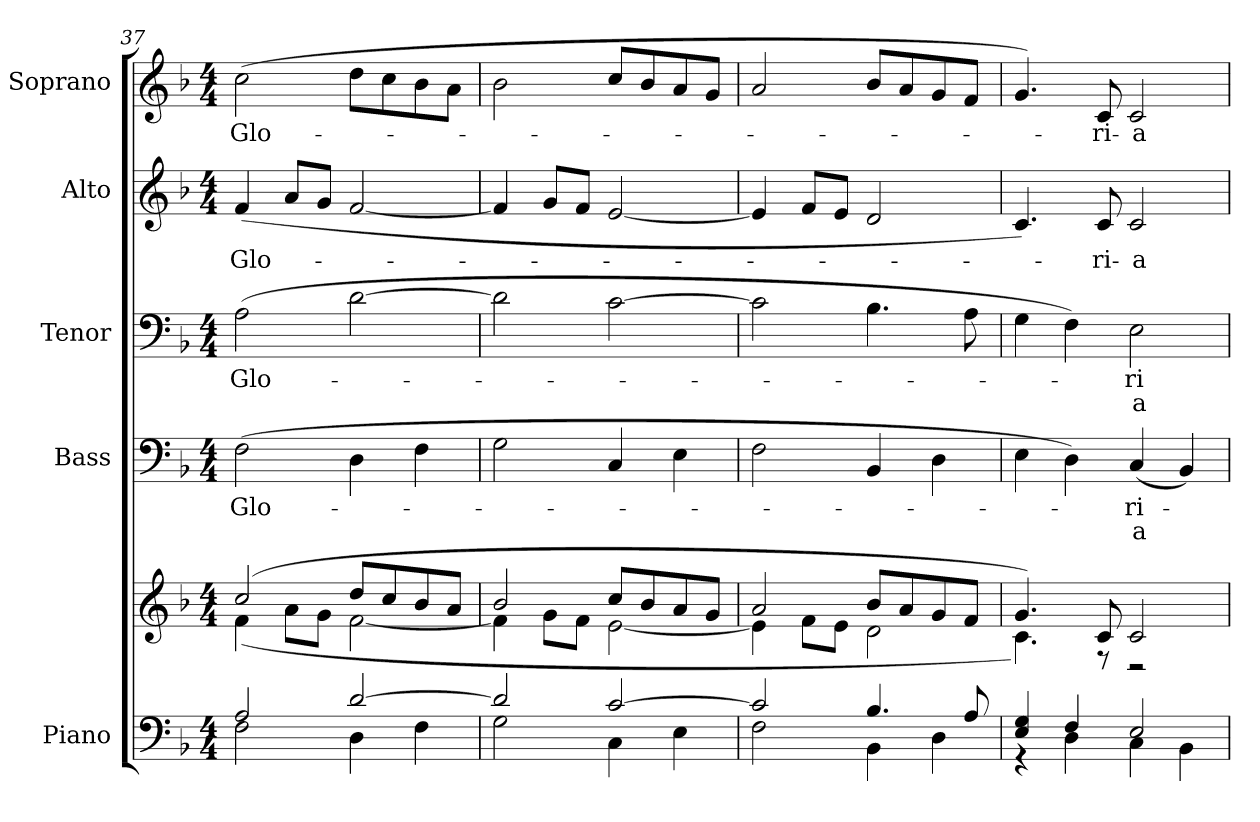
**kern	**kern	**kern	**text	**text	**kern	**text	**text	**kern	**text	**kern	**text
*part5	*part5	*part4	*part4	*part4	*part3	*part3	*part3	*part2	*part2	*part1	*part1
*staff6	*staff5	*staff4	*staff4	*staff4	*staff3	*staff3	*staff3	*staff2	*staff2	*staff1	*staff1
*I"Piano	*	*I"Bass	*	*	*I"Tenor	*	*	*I"Alto	*	*I"Soprano	*
*I'Pno.	*	*I'B.	*	*	*I'T.	*	*	*I'A.	*	*I'S.	*
*clefF4	*clefG2	*clefF4	*	*	*clefF4	*	*	*clefG2	*	*clefG2	*
*k[b-]	*k[b-]	*k[b-]	*	*	*k[b-]	*	*	*k[b-]	*	*k[b-]	*
*F:	*F:	*F:	*	*	*F:	*	*	*F:	*	*F:	*
*M4/4	*M4/4	*M4/4	*	*	*M4/4	*	*	*M4/4	*	*M4/4	*
=37	=37	=37	=37	=37	=37	=37	=37	=37	=37	=37	=37
*^	*^	*	*	*	*	*	*	*	*	*	*
!	!	!	!	!	!LO:LY:b:color=#000000	!	!	!	!	!	!	!	!
!	!	!	!	!	!	!	!	!LO:LY:b:color=#000000	!	!	!	!	!
!	!	!	!	!	!	!	!	!	!	!	!LO:LY:b:color=#000000	!	!
!	!	!	!	!	!	!	!	!	!	!	!	!	!LO:LY:b:color=#000000
2Ai/	2Fi\	(2cci/	(4fi\	(2Fi\	Glo-	.	(2Ai\	Glo-	.	(4fi/	Glo-	(2cci\	Glo-
.	.	.	8ai\L	.	.	.	.	.	.	8ai/L	.	.	.
.	.	.	8gi\J	.	.	.	.	.	.	8gi/J	.	.	.
[>2di/	4Di\	8ddi/L	[<2fi\	4Di\	.	.	[>2di\	.	.	[<2fi/	.	8ddi\L	.
.	.	8cci/	.	.	.	.	.	.	.	.	.	8cci\	.
.	4Fi\	8b-i/	.	4Fi\	.	.	.	.	.	.	.	8b-i\	.
.	.	8ai/J	.	.	.	.	.	.	.	.	.	8ai\J	.
!!LO:PB:g=z
=38	=38	=38	=38	=38	=38	=38	=38	=38	=38	=38	=38	=38	=38
2di/]	2Gi\	2b-i/	4fi\]	2Gi\	.	.	2di\]	.	.	4fi/]	.	2b-i\	.
.	.	.	8gi\L	.	.	.	.	.	.	8gi/L	.	.	.
.	.	.	8fi\J	.	.	.	.	.	.	8fi/J	.	.	.
[>2ci/	4Ci\	8cci/L	[<2ei\	4Ci/	.	.	[>2ci\	.	.	[<2ei/	.	8cci/L	.
.	.	8b-i/	.	.	.	.	.	.	.	.	.	8b-i/	.
.	4Ei\	8ai/	.	4Ei\	.	.	.	.	.	.	.	8ai/	.
.	.	8gi/J	.	.	.	.	.	.	.	.	.	8gi/J	.
=39	=39	=39	=39	=39	=39	=39	=39	=39	=39	=39	=39	=39	=39
2ci/]	2Fi\	2ai/	4ei\]	2Fi\	.	.	2ci\]	.	.	4ei/]	.	2ai/	.
.	.	.	8fi\L	.	.	.	.	.	.	8fi/L	.	.	.
.	.	.	8ei\J	.	.	.	.	.	.	8ei/J	.	.	.
4.B-i/	4BB-i\	8b-i/L	2di\	4BB-i/	.	.	4.B-i\	.	.	2di/	.	8b-i/L	.
.	.	8ai/	.	.	.	.	.	.	.	.	.	8ai/	.
.	4Di\	8gi/	.	4Di\	.	.	.	.	.	.	.	8gi/	.
8Ai/	.	8fi/J	.	.	.	.	8Ai\	.	.	.	.	8fi/J	.
!!LO:PB:g=z
=40	=40	=40	=40	=40	=40	=40	=40	=40	=40	=40	=40	=40	=40
4Ei/ 4Gi	4r	4.gi/)	4.ci\)	4Ei\	.	.	4Gi\	.	.	4.ci/)	.	4.gi/)	.
4Fi/	4Di\	.	.	4Di\)	.	.	4Fi\)	.	.	.	.	.	.
!	!	!	!	!	!	!	!	!	!	!	!LO:LY:b:color=#000000	!	!
!	!	!	!	!	!	!	!	!	!	!	!	!	!LO:LY:b:color=#000000
.	.	8ci/	8r	.	.	.	.	.	.	8ci/	-ri-	8ci/	-ri-
!	!	!	!	!	!LO:LY:b:color=#000000	!LO:LY:b:color=#000000	!	!	!	!	!	!	!
!	!	!	!	!	!	!	!	!LO:LY:b:color=#000000	!LO:LY:b:color=#000000	!	!	!	!
!	!	!	!	!	!	!	!	!	!	!	!LO:LY:b:color=#000000	!	!
!	!	!	!	!	!	!	!	!	!	!	!	!	!LO:LY:b:color=#000000
2Ei/	4Ci\	2ci/	2r	(4Ci/	-ri-	-a	2Ei\	-ri-	-a	2ci/	-a	2ci/	-a
.	4BB-i\	.	.	4BB-i/)	.	.	.	.	.	.	.	.	.
*v	*v	*	*	*	*	*	*	*	*	*	*	*	*
*	*v	*v	*	*	*	*	*	*	*	*	*	*
=	=	=	=	=	=	=	=	=	=	=	=
*-	*-	*-	*-	*-	*-	*-	*-	*-	*-	*-	*-
